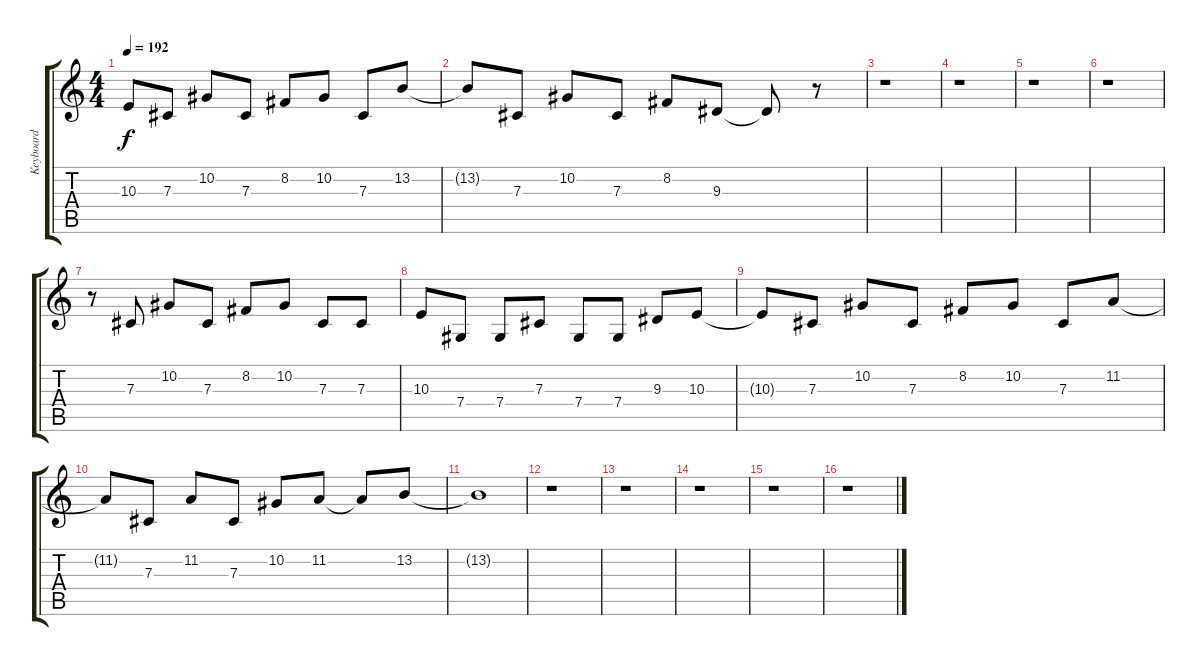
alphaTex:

\track ("Keyboard" "Keyboard") {instrument fx1rain}
\staff {score tabs}
\tuning (Eb4 Bb3 Gb3 Db3 Ab2 Eb2) {hide}
\ts (4 4)
\tempo 192
\clef g2
\ks c
10.3{t}.8{dy f} 7.3.8 10.2.8 7.3.8 8.2.8 10.2.8 7.3.8 13.2.8 |
13.2{t}.8 7.3.8 10.2.8 7.3.8 8.2.8 9.3.8 9.3{t}.8 r.8 |
r.1 |
r.1 |
r.1 |
r.1 |
\section ("" "")
r.8 7.3.8 10.2.8 7.3.8 8.2.8 10.2.8 7.3.8 7.3.8 |
10.3.8 7.4.8 7.4.8 7.3.8 7.4.8 7.4.8 9.3.8 10.3.8 |
10.3{t}.8 7.3.8 10.2.8 7.3.8 8.2.8 10.2.8 7.3.8 11.2.8 |
11.2{t}.8 7.3.8 11.2.8 7.3.8 10.2.8 11.2.8 11.2{t}.8 13.2.8 |
\section ("" "")
13.2{t}.1 |
r.1 |
r.1 |
r.1 |
r.1 |
r.1
